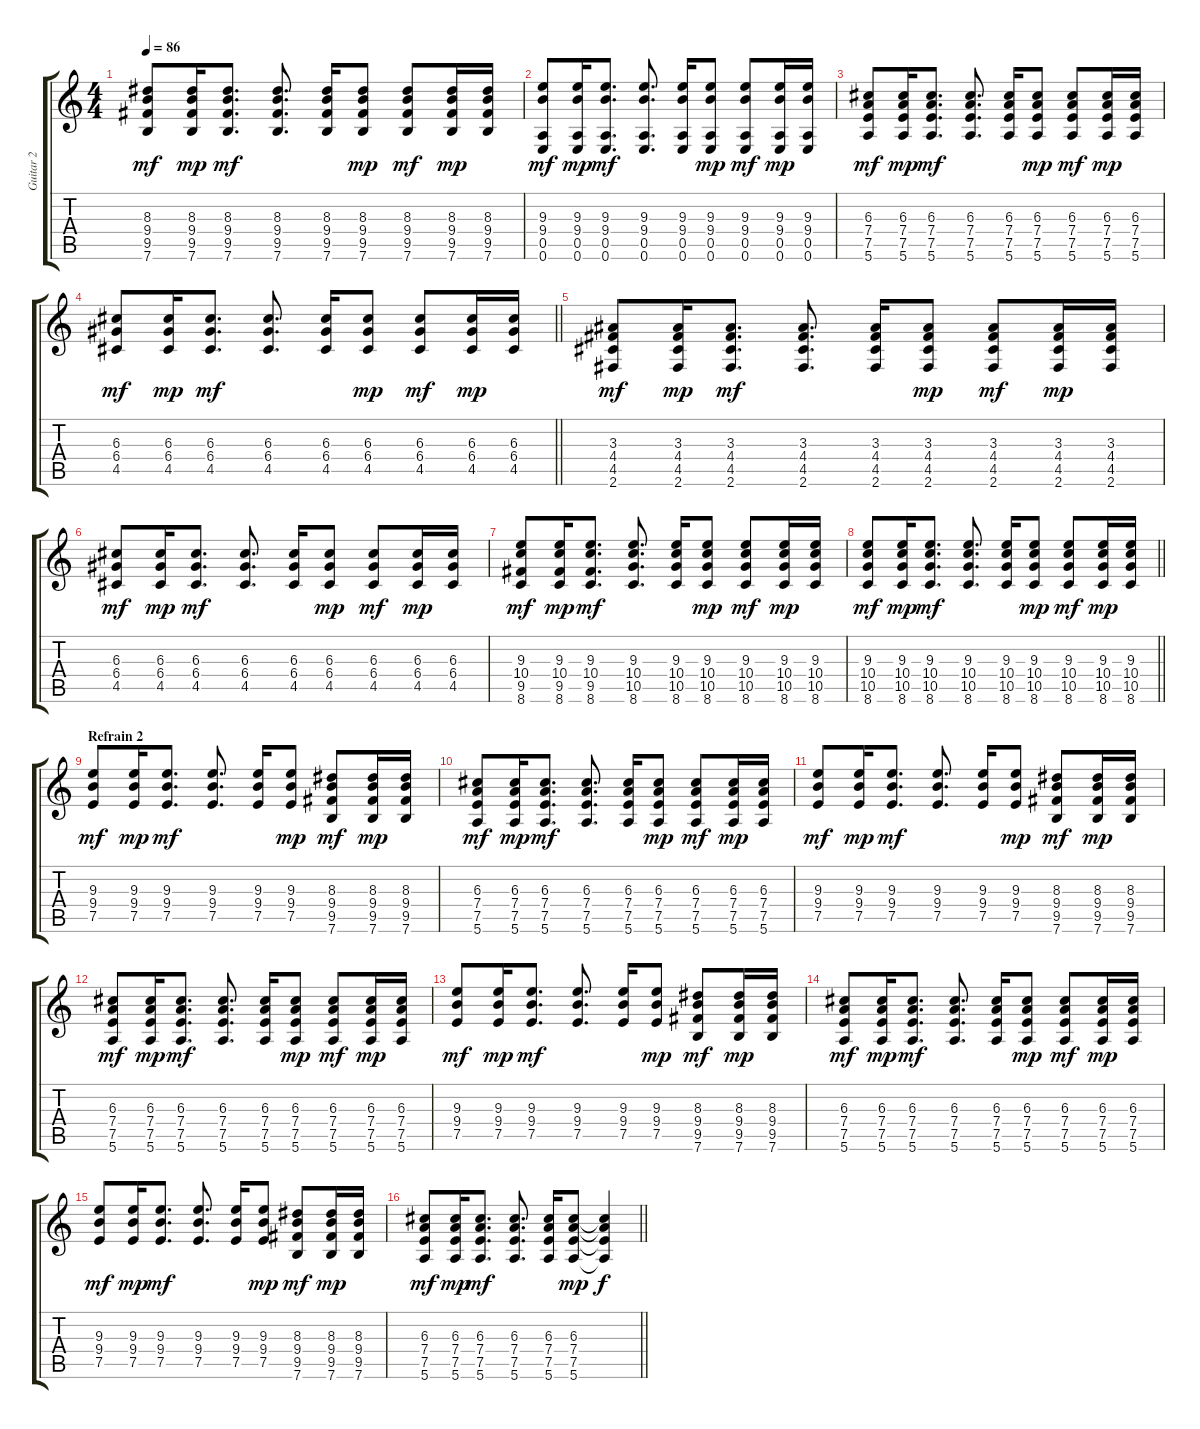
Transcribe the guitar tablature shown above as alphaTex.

\track ("Guitar 2" "Guitar 2") {instrument acousticguitarsteel}
\staff {score tabs}
\tuning (E4 B3 G3 D3 A2 E2) {hide}
\ts (4 4)
\tempo 86
\clef g2
\ks c
(8.3 9.4 9.5 7.6).8{dy mf} (8.3 9.4 9.5 7.6).16{dy mp} (8.3 9.4 9.5 7.6).8{d dy mf} (8.3 9.4 9.5 7.6).8{d} (8.3 9.4 9.5 7.6).16 (8.3 9.4 9.5 7.6).8{dy mp} (8.3 9.4 9.5 7.6).8{dy mf} (8.3 9.4 9.5 7.6).16{dy mp} (8.3 9.4 9.5 7.6).16 |
(9.3 9.4 0.5 0.6).8{dy mf} (9.3 9.4 0.5 0.6).16{dy mp} (9.3 9.4 0.5 0.6).8{d dy mf} (9.3 9.4 0.5 0.6).8{d} (9.3 9.4 0.5 0.6).16 (9.3 9.4 0.5 0.6).8{dy mp} (9.3 9.4 0.5 0.6).8{dy mf} (9.3 9.4 0.5 0.6).16{dy mp} (9.3 9.4 0.5 0.6).16 |
(6.3 7.4 7.5 5.6).8{dy mf} (6.3 7.4 7.5 5.6).16{dy mp} (6.3 7.4 7.5 5.6).8{d dy mf} (6.3 7.4 7.5 5.6).8{d} (6.3 7.4 7.5 5.6).16 (6.3 7.4 7.5 5.6).8{dy mp} (6.3 7.4 7.5 5.6).8{dy mf} (6.3 7.4 7.5 5.6).16{dy mp} (6.3 7.4 7.5 5.6).16 |
\barLineRight lightlight
(6.3 6.4 4.5).8{dy mf} (6.3 6.4 4.5).16{dy mp} (6.3 6.4 4.5).8{d dy mf} (6.3 6.4 4.5).8{d} (6.3 6.4 4.5).16 (6.3 6.4 4.5).8{dy mp} (6.3 6.4 4.5).8{dy mf} (6.3 6.4 4.5).16{dy mp} (6.3 6.4 4.5).16 |
(3.3 4.4 4.5 2.6).8{dy mf} (3.3 4.4 4.5 2.6).16{dy mp} (3.3 4.4 4.5 2.6).8{d dy mf} (3.3 4.4 4.5 2.6).8{d} (3.3 4.4 4.5 2.6).16 (3.3 4.4 4.5 2.6).8{dy mp} (3.3 4.4 4.5 2.6).8{dy mf} (3.3 4.4 4.5 2.6).16{dy mp} (3.3 4.4 4.5 2.6).16 |
(6.3 6.4 4.5).8{dy mf} (6.3 6.4 4.5).16{dy mp} (6.3 6.4 4.5).8{d dy mf} (6.3 6.4 4.5).8{d} (6.3 6.4 4.5).16 (6.3 6.4 4.5).8{dy mp} (6.3 6.4 4.5).8{dy mf} (6.3 6.4 4.5).16{dy mp} (6.3 6.4 4.5).16 |
(9.3 10.4 9.5 8.6).8{dy mf} (9.3 10.4 9.5 8.6).16{dy mp} (9.3 10.4 9.5 8.6).8{d dy mf} (9.3 10.4 10.5 8.6).8{d} (9.3 10.4 10.5 8.6).16 (9.3 10.4 10.5 8.6).8{dy mp} (9.3 10.4 10.5 8.6).8{dy mf} (9.3 10.4 10.5 8.6).16{dy mp} (9.3 10.4 10.5 8.6).16 |
\barLineRight lightlight
(9.3 10.4 10.5 8.6).8{dy mf} (9.3 10.4 10.5 8.6).16{dy mp} (9.3 10.4 10.5 8.6).8{d dy mf} (9.3 10.4 10.5 8.6).8{d} (9.3 10.4 10.5 8.6).16 (9.3 10.4 10.5 8.6).8{dy mp} (9.3 10.4 10.5 8.6).8{dy mf} (9.3 10.4 10.5 8.6).16{dy mp} (9.3 10.4 10.5 8.6).16 |
\section ("" "Refrain 2")
(9.3 9.4 7.5).8{dy mf} (9.3 9.4 7.5).16{dy mp} (9.3 9.4 7.5).8{d dy mf} (9.3 9.4 7.5).8{d} (9.3 9.4 7.5).16 (9.3 9.4 7.5).8{dy mp} (8.3 9.4 9.5 7.6).8{dy mf} (8.3 9.4 9.5 7.6).16{dy mp} (8.3 9.4 9.5 7.6).16 |
(6.3 7.4 7.5 5.6).8{dy mf} (6.3 7.4 7.5 5.6).16{dy mp} (6.3 7.4 7.5 5.6).8{d dy mf} (6.3 7.4 7.5 5.6).8{d} (6.3 7.4 7.5 5.6).16 (6.3 7.4 7.5 5.6).8{dy mp} (6.3 7.4 7.5 5.6).8{dy mf} (6.3 7.4 7.5 5.6).16{dy mp} (6.3 7.4 7.5 5.6).16 |
(9.3 9.4 7.5).8{dy mf} (9.3 9.4 7.5).16{dy mp} (9.3 9.4 7.5).8{d dy mf} (9.3 9.4 7.5).8{d} (9.3 9.4 7.5).16 (9.3 9.4 7.5).8{dy mp} (8.3 9.4 9.5 7.6).8{dy mf} (8.3 9.4 9.5 7.6).16{dy mp} (8.3 9.4 9.5 7.6).16 |
(6.3 7.4 7.5 5.6).8{dy mf} (6.3 7.4 7.5 5.6).16{dy mp} (6.3 7.4 7.5 5.6).8{d dy mf} (6.3 7.4 7.5 5.6).8{d} (6.3 7.4 7.5 5.6).16 (6.3 7.4 7.5 5.6).8{dy mp} (6.3 7.4 7.5 5.6).8{dy mf} (6.3 7.4 7.5 5.6).16{dy mp} (6.3 7.4 7.5 5.6).16 |
(9.3 9.4 7.5).8{dy mf} (9.3 9.4 7.5).16{dy mp} (9.3 9.4 7.5).8{d dy mf} (9.3 9.4 7.5).8{d} (9.3 9.4 7.5).16 (9.3 9.4 7.5).8{dy mp} (8.3 9.4 9.5 7.6).8{dy mf} (8.3 9.4 9.5 7.6).16{dy mp} (8.3 9.4 9.5 7.6).16 |
(6.3 7.4 7.5 5.6).8{dy mf} (6.3 7.4 7.5 5.6).16{dy mp} (6.3 7.4 7.5 5.6).8{d dy mf} (6.3 7.4 7.5 5.6).8{d} (6.3 7.4 7.5 5.6).16 (6.3 7.4 7.5 5.6).8{dy mp} (6.3 7.4 7.5 5.6).8{dy mf} (6.3 7.4 7.5 5.6).16{dy mp} (6.3 7.4 7.5 5.6).16 |
(9.3 9.4 7.5).8{dy mf} (9.3 9.4 7.5).16{dy mp} (9.3 9.4 7.5).8{d dy mf} (9.3 9.4 7.5).8{d} (9.3 9.4 7.5).16 (9.3 9.4 7.5).8{dy mp} (8.3 9.4 9.5 7.6).8{dy mf} (8.3 9.4 9.5 7.6).16{dy mp} (8.3 9.4 9.5 7.6).16 |
\barLineRight lightlight
(6.3 7.4 7.5 5.6).8{dy mf} (6.3 7.4 7.5 5.6).16{dy mp} (6.3 7.4 7.5 5.6).8{d dy mf} (6.3 7.4 7.5 5.6).8{d} (6.3 7.4 7.5 5.6).16 (6.3 7.4 7.5 5.6).8{dy mp} (6.3{t} 7.4{t} 7.5{t} 5.6{t}).4{dy f}
